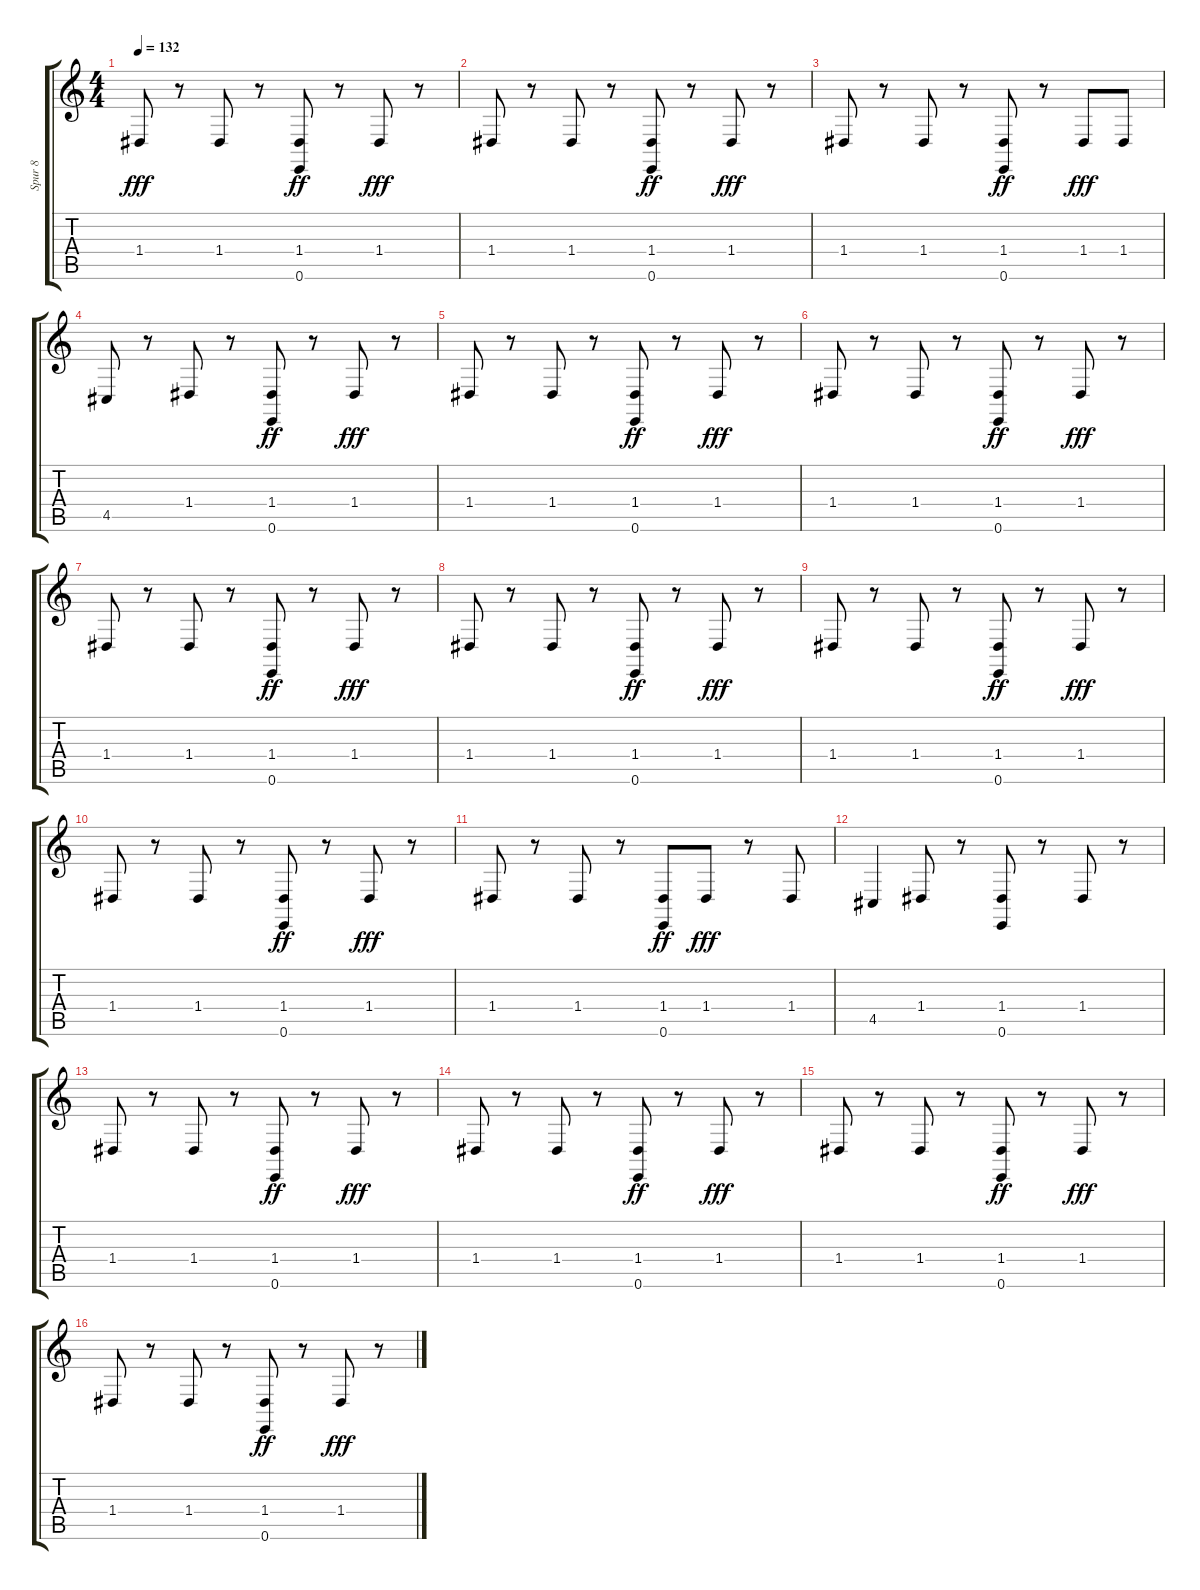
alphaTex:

\track ("Spur 8" "Spur 8") {instrument celesta}
\staff {score tabs}
\tuning (E4 B3 G3 D3 A2 E2) {hide}
\ts (4 4)
\tempo 132
\clef g2
\ks c
1.4.8{dy fff} r.8 1.4.8 r.8 (1.4 0.6).8{dy ff} r.8 1.4.8{dy fff} r.8 |
1.4.8 r.8 1.4.8 r.8 (1.4 0.6).8{dy ff} r.8 1.4.8{dy fff} r.8 |
1.4.8 r.8 1.4.8 r.8 (1.4 0.6).8{dy ff} r.8 1.4.8{dy fff} 1.4.8 |
4.5.8 r.8 1.4.8 r.8 (1.4 0.6).8{dy ff} r.8 1.4.8{dy fff} r.8 |
1.4.8 r.8 1.4.8 r.8 (1.4 0.6).8{dy ff} r.8 1.4.8{dy fff} r.8 |
1.4.8 r.8 1.4.8 r.8 (1.4 0.6).8{dy ff} r.8 1.4.8{dy fff} r.8 |
1.4.8 r.8 1.4.8 r.8 (1.4 0.6).8{dy ff} r.8 1.4.8{dy fff} r.8 |
1.4.8 r.8 1.4.8 r.8 (1.4 0.6).8{dy ff} r.8 1.4.8{dy fff} r.8 |
1.4.8 r.8 1.4.8 r.8 (1.4 0.6).8{dy ff} r.8 1.4.8{dy fff} r.8 |
1.4.8 r.8 1.4.8 r.8 (1.4 0.6).8{dy ff} r.8 1.4.8{dy fff} r.8 |
1.4.8 r.8 1.4.8 r.8 (1.4 0.6).8{dy ff} 1.4.8{dy fff} r.8 1.4.8 |
4.5.4 1.4.8 r.8 (1.4 0.6).8 r.8 1.4.8 r.8 |
1.4.8 r.8 1.4.8 r.8 (1.4 0.6).8{dy ff} r.8 1.4.8{dy fff} r.8 |
1.4.8 r.8 1.4.8 r.8 (1.4 0.6).8{dy ff} r.8 1.4.8{dy fff} r.8 |
1.4.8 r.8 1.4.8 r.8 (1.4 0.6).8{dy ff} r.8 1.4.8{dy fff} r.8 |
1.4.8 r.8 1.4.8 r.8 (1.4 0.6).8{dy ff} r.8 1.4.8{dy fff} r.8
